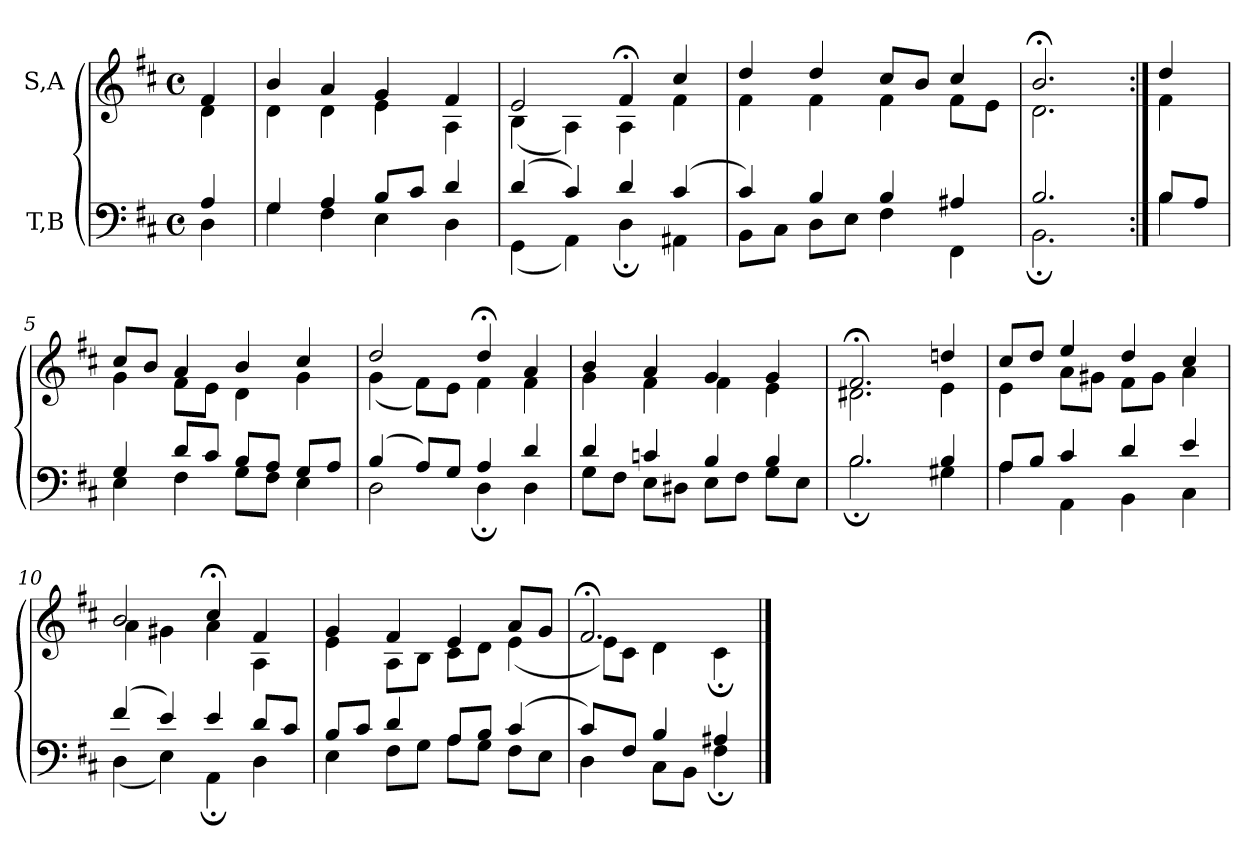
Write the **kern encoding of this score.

**kern	**kern
*part2	*part1
*staff2	*staff1
*I"T,B	*I"S,A
*clefF4	*clefG2
*k[f#c#]	*k[f#c#]
*M4/4	*M4/4
*met(c)	*met(c)
=	=
*^	*^
4A	4D	4f#	4d
=1	=1	=1	=1
4G	4G	4b	4d
4A	4F#	4a	4d
8BL	4E	4g	4e
8c#J	.	.	.
4d	4D	4f#	4A
=2	=2	=2	=2
(>4d	(<4GG	2e	(<4B
4c#)	4AA)	.	4A)
4d	4D;	4f#;<	4A
(>4c#	4AA#X	4cc#	4f#
=3	=3	=3	=3
4c#)	8BBL	4dd	4f#
.	8C#J	.	.
4B	8DL	4dd	4f#
.	8EJ	.	.
4B	4F#	8cc#L	4f#
.	.	8bJ	.
4A#X	4FF#	4cc#	8f#L
.	.	.	8eJ
=4a	=4a	=4a	=4a
2.B	2.BB;	2.b;<	2.d
=4b:|!	=4b:|!	=4b:|!	=4b:|!
8BL	4B	4dd	4f#
8AJ	.	.	.
=5	=5	=5	=5
4G	4E	8cc#L	4g
.	.	8bJ	.
8dL	4F#	4a	8f#L
8c#J	.	.	8eJ
8BL	8GL	4b	4d
8AJ	8F#J	.	.
8GL	4E	4cc#	4g
8AJ	.	.	.
=6	=6	=6	=6
(>4B	2D	2dd	(<4g
8AL)	.	.	8f#L)
8GJ	.	.	8eJ
4A	4D;	4dd;<	4f#
4d	4D	4a	4f#
=7	=7	=7	=7
4d	8GL	4b	4g
.	8F#J	.	.
4cn	8EL	4a	4f#
.	8D#XJ	.	.
4B	8EL	4g	4f#
.	8F#J	.	.
4B	8GL	4g	4e
.	8EJ	.	.
=8	=8	=8	=8
2.B	2.B;	2.f#;<	2.d#X
4B	4G#X	4ddn	4e
=9	=9	=9	=9
8AL	4A	8cc#L	4e
8BJ	.	8ddJ	.
4c#	4AA	4ee	8aL
.	.	.	8g#XJ
4d	4BB	4dd	8f#L
.	.	.	8g#J
4e	4C#	4cc#	4a
=10	=10	=10	=10
(>4f#	(<4D	2b	4a
4e)	4E)	.	4g#X
4e	4AA;	4cc#;<	4a
8dL	4D	4f#	4A
8c#J	.	.	.
=11	=11	=11	=11
8BL	4E	4g	4e
8c#J	.	.	.
4d	8F#L	4f#	8AL
.	8GJ	.	8BJ
8AL	8AL	4e	8c#L
8BJ	8GJ	.	8dJ
(>4c#	8F#L	8aL	(<4e
.	8EJ	8gJ	.
=12	=12	=12	=12
8c#L)	4D	2.f#;<	8eL)
8F#J	.	.	8c#J
4B	8C#L	.	4d
.	8BBJ	.	.
4A#X	4F#;	.	4c#;
*v	*v	*	*
*	*v	*v
==	==
*-	*-
